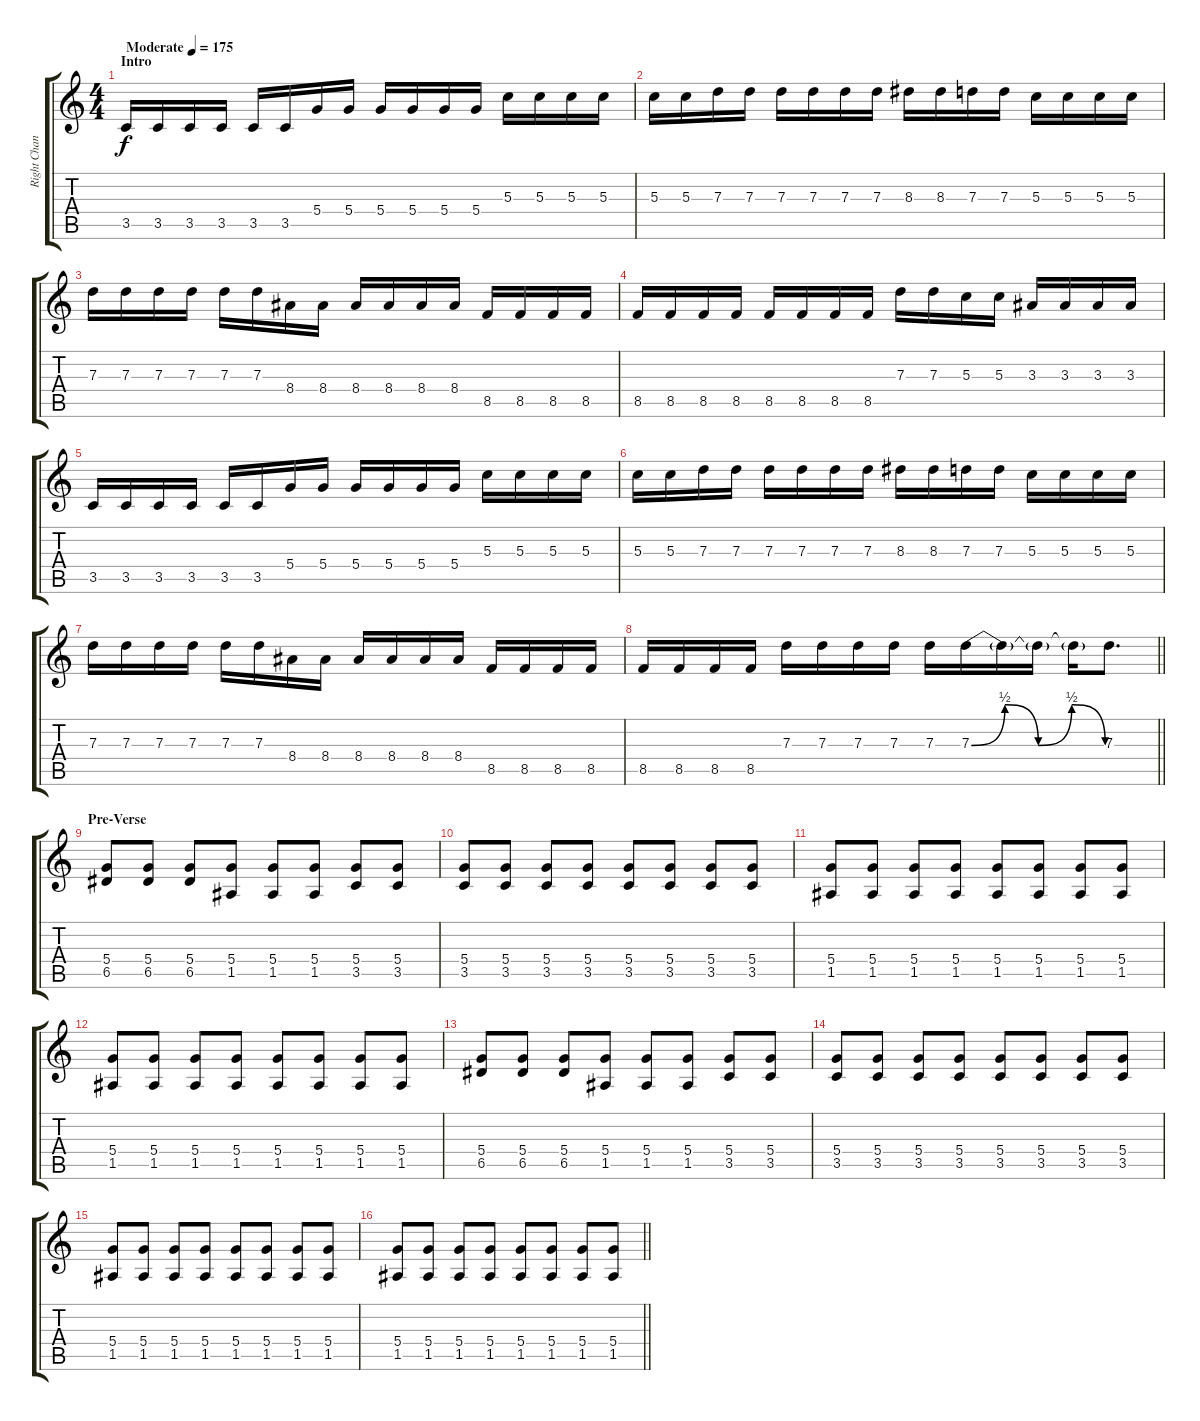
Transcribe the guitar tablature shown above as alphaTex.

\track ("Right Channel" "Right Chan") {instrument distortionguitar}
\staff {score tabs}
\tuning (E4 B3 G3 D3 A2 E2) {hide}
\ts (4 4)
\section ("" "Intro")
\tempo (175 "Moderate")
\clef g2
\ks c
3.5.16{dy f instrument distortionguitar} 3.5.16 3.5.16 3.5.16 3.5.16 3.5.16 5.4.16 5.4.16 5.4.16 5.4.16 5.4.16 5.4.16 5.3.16 5.3.16 5.3.16 5.3.16 |
5.3.16 5.3.16 7.3.16 7.3.16 7.3.16 7.3.16 7.3.16 7.3.16 8.3.16 8.3.16 7.3.16 7.3.16 5.3.16 5.3.16 5.3.16 5.3.16 |
7.3.16 7.3.16 7.3.16 7.3.16 7.3.16 7.3.16 8.4.16 8.4.16 8.4.16 8.4.16 8.4.16 8.4.16 8.5.16 8.5.16 8.5.16 8.5.16 |
8.5.16 8.5.16 8.5.16 8.5.16 8.5.16 8.5.16 8.5.16 8.5.16 7.3.16 7.3.16 5.3.16 5.3.16 3.3.16 3.3.16 3.3.16 3.3.16 |
3.5.16 3.5.16 3.5.16 3.5.16 3.5.16 3.5.16 5.4.16 5.4.16 5.4.16 5.4.16 5.4.16 5.4.16 5.3.16 5.3.16 5.3.16 5.3.16 |
5.3.16 5.3.16 7.3.16 7.3.16 7.3.16 7.3.16 7.3.16 7.3.16 8.3.16 8.3.16 7.3.16 7.3.16 5.3.16 5.3.16 5.3.16 5.3.16 |
7.3.16 7.3.16 7.3.16 7.3.16 7.3.16 7.3.16 8.4.16 8.4.16 8.4.16 8.4.16 8.4.16 8.4.16 8.5.16 8.5.16 8.5.16 8.5.16 |
\barLineRight lightlight
8.5.16 8.5.16 8.5.16 8.5.16 7.3.16 7.3.16 7.3.16 7.3.16 7.3.16 7.3{be (custom 0 0 15 2 30 0 45 2 60 0)}.16 7.3{t}.16 7.3{t}.16 7.3{t}.16 7.3.8{d} |
\section ("" "Pre-Verse")
(5.4 6.5).8 (5.4 6.5).8 (5.4 6.5).8 (5.4 1.5).8 (5.4 1.5).8 (5.4 1.5).8 (5.4 3.5).8 (5.4 3.5).8 |
(5.4 3.5).8 (5.4 3.5).8 (5.4 3.5).8 (5.4 3.5).8 (5.4 3.5).8 (5.4 3.5).8 (5.4 3.5).8 (5.4 3.5).8 |
(5.4 1.5).8 (5.4 1.5).8 (5.4 1.5).8 (5.4 1.5).8 (5.4 1.5).8 (5.4 1.5).8 (5.4 1.5).8 (5.4 1.5).8 |
(5.4 1.5).8 (5.4 1.5).8 (5.4 1.5).8 (5.4 1.5).8 (5.4 1.5).8 (5.4 1.5).8 (5.4 1.5).8 (5.4 1.5).8 |
(5.4 6.5).8 (5.4 6.5).8 (5.4 6.5).8 (5.4 1.5).8 (5.4 1.5).8 (5.4 1.5).8 (5.4 3.5).8 (5.4 3.5).8 |
(5.4 3.5).8 (5.4 3.5).8 (5.4 3.5).8 (5.4 3.5).8 (5.4 3.5).8 (5.4 3.5).8 (5.4 3.5).8 (5.4 3.5).8 |
(5.4 1.5).8 (5.4 1.5).8 (5.4 1.5).8 (5.4 1.5).8 (5.4 1.5).8 (5.4 1.5).8 (5.4 1.5).8 (5.4 1.5).8 |
\barLineRight lightlight
(5.4 1.5).8 (5.4 1.5).8 (5.4 1.5).8 (5.4 1.5).8 (5.4 1.5).8 (5.4 1.5).8 (5.4 1.5).8 (5.4 1.5).8
